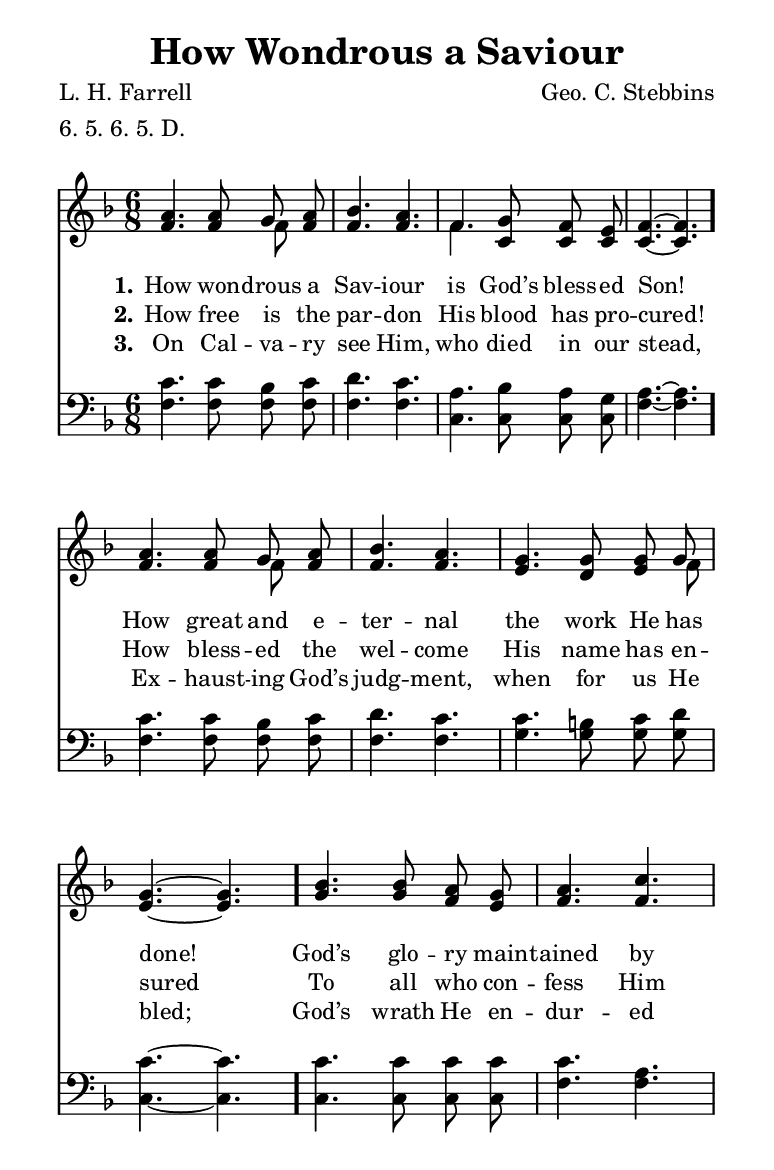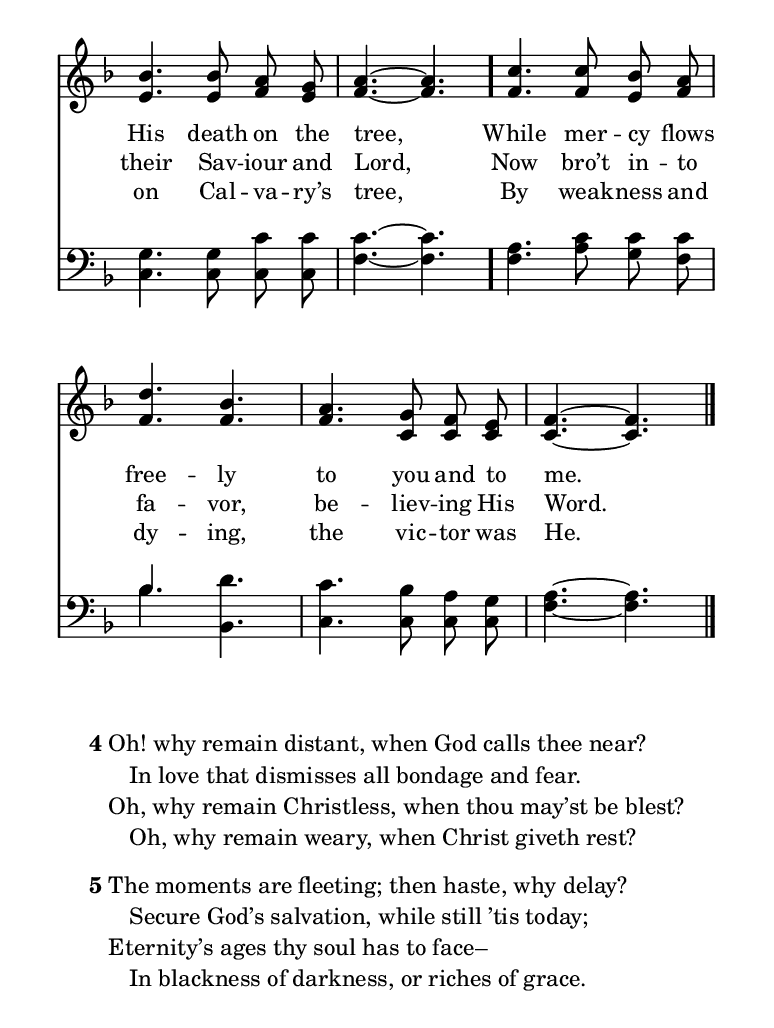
\include "common/global.ily"
\paper {
  \include "common/paper.ily"
  system-count = #(cond (is-eogsized 4) (#t #f))
}

\header{
  %gospel
  hymnnumber = "372"
  title = "How Wondrous a Saviour"
  tunename = "Take Time to Be Holy"
  meter = "6. 5. 6. 5. D."
  poet = "L. H. Farrell"
  composer = "Geo. C. Stebbins"
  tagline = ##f
}

global = {
  \include "common/overrides.ily"
  \override Staff.TimeSignature.style = #'numbered
  \time 6/8
  \override Score.MetronomeMark.transparent = ##t % hide all fermata changes too
  \tempo 8=140
  \key f \major
  \autoBeamOff
}

patternA = { c4. c8 c c | c4. c | c c8 c c | c4. c }

notesSoprano = {
\global
\relative c'' {

  \changePitch \patternA { a a g a | bes a | f g f e | f ~ f }
  \changePitch \patternA { a a g a | bes a | g g g g | g ~ g }
  \changePitch \patternA { bes bes a g | a c | bes bes a g | a ~ a }
  \changePitch \patternA { c c bes a | d bes | a g f e | f ~ f }

  \bar "|."

}
}

notesAlto = {
\global
\relative e' {

  \changePitch \patternA { f f f f | f f | f c c c | c ~ c }
  \changePitch \patternA { f f f f | f f | e d e f | e ~ e }
  \changePitch \patternA { g g f e | f f | e e f e | f ~ f }
  \changePitch \patternA { f f e f | f f | f c c c | c ~ c }

}
}

notesTenor = {
\global
\relative a {

  \changePitch \patternA { c c bes c | d c | a bes a g | a ~ a }
  \changePitch \patternA { c c bes c | d c | c b c d | c ~ c }
  \changePitch \patternA { c c c c | c a | g g c c | c ~ c }
  \changePitch \patternA { a c c c | bes d | c bes a g | a ~ a }

}
}

notesBass = {
\global
\relative f {

  \changePitch \patternA { f f f f | f f | c c c c | f ~ f }
  \changePitch \patternA { f f f f | f f | g g g g | c, ~ c }
  \changePitch \patternA { c c c c | f f | c c c c | f ~ f }
  \changePitch \patternA { f a g f | bes bes, | c c c c | f ~ f }

}
}

wordsA = \lyricmode {
\set stanza = "1."

How won -- drous a Sav -- iour is God’s bless -- ed Son! \bar "."
How great and e -- ter -- nal the work He has done! \bar "."
God’s glo -- ry main -- tained by His death on the tree, \bar "."
While mer -- cy flows free -- ly to you and to me. \bar "."

}

wordsB = \lyricmode {
\set stanza = "2."

How free is the par -- don His blood has pro -- cured!
How bless -- ed the wel -- come His name has en -- sured
To all who con -- fess Him their Sav -- iour and Lord,
Now bro’t in -- to fa -- vor, be -- liev -- ing His Word.

}

wordsC = \lyricmode {
\set stanza = "3."

On Cal -- va -- ry see Him, who died in our stead,
Ex -- haust -- ing God’s judg -- ment, when for us He bled;
God’s wrath He en -- dur -- ed on Cal -- va -- ry’s tree,
By weak -- ness and dy -- ing, the vic -- tor was He.

}

wordsD = \markuplist {

\line { Oh! why remain distant, when God calls thee near? }
\line { { \hspace #2 } In love that dismisses all bondage and fear. }
\line { Oh, why remain Christless, when thou may’st be blest? }
\line { { \hspace #2 } Oh, why remain weary, when Christ giveth rest? }

}

wordsE = \markuplist {

\line { The moments are fleeting; then haste, why delay? }
\line { { \hspace #2 } Secure God’s salvation, while still ’tis today; }
\line { Eternity’s ages thy soul has to face– }
\line { { \hspace #2 } In blackness of darkness, or riches of grace. }

}

\score {
  \context ChoirStaff <<
    \context Staff = upper <<
      \set Staff.autoBeaming = ##f
      \set ChoirStaff.systemStartDelimiter = #'SystemStartBar
      \set ChoirStaff.printPartCombineTexts = ##f
      \partcombine #'(2 . 9) \notesSoprano \notesAlto
      \context NullVoice = sopranos { \voiceOne << \notesSoprano >> }
      \context NullVoice = altos { \voiceTwo << \notesAlto >> }
      \context Lyrics = one   \lyricsto sopranos \wordsA
      \context Lyrics = two   \lyricsto sopranos \wordsB
      \context Lyrics = three \lyricsto sopranos \wordsC
    >>
    \context Staff = men <<
      \set Staff.autoBeaming = ##f
      \clef bass
      \set ChoirStaff.printPartCombineTexts = ##f
      \partcombine #'(2 . 9) \notesTenor \notesBass
      \context NullVoice = tenors { \voiceOne << \notesTenor >> }
      \context NullVoice = basses { \voiceTwo << \notesBass >> }
    >>
  >>
  \layout {
    \include "common/layout.ily"
  }
  \midi{
    \include "common/midi.ily"
  }
}

\markup { \fill-line { \column {
  \line{ \bold 4 \column { \wordsD } } \combine \null \vspace #0.4
  \line{ \bold 5 \column { \wordsE } }
  \vspace #1
} } }

\version "2.19.49"  % necessary for upgrading to future LilyPond versions.

% vi:set et ts=2 sw=2 ai nocindent syntax=lilypond:
